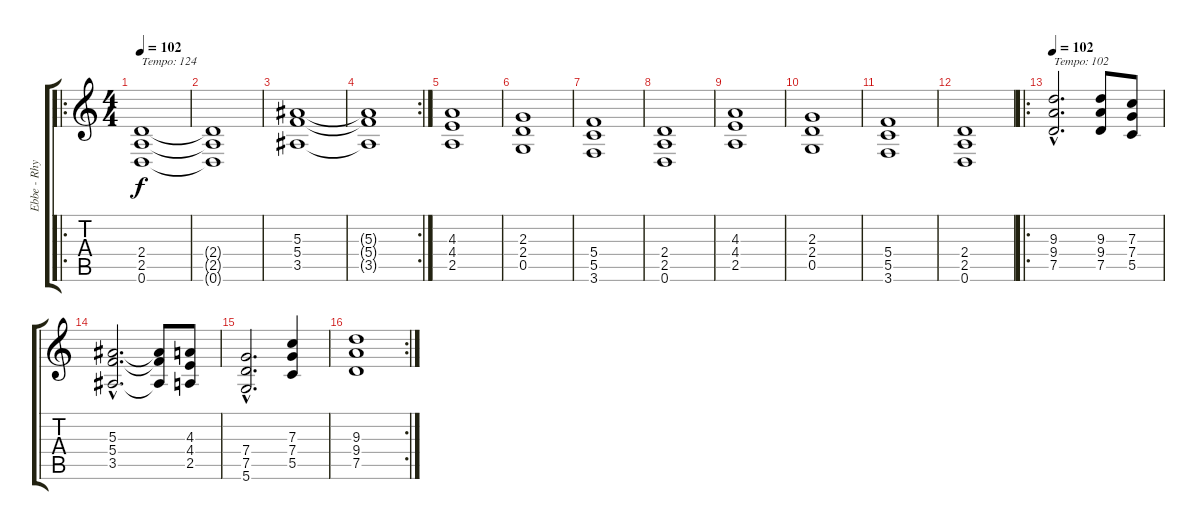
\track ("Ebbe - Rhythm/Lead" "Ebbe - Rhy") {instrument overdrivenguitar}
\staff {score tabs}
\tuning (D4 A3 F3 C3 G2 D2) {hide}
\ro
\ts (4 4)
\tempo 102
\tempo 124
\tempo 102
\clef g2
\ks c
(2.4 2.5 0.6).1{txt "Tempo: 124" dy f instrument overdrivenguitar} |
(2.4{t} 2.5{t} 0.6{t}).1 |
(5.3 5.4 3.5).1 |
\rc 2
(5.3{t} 5.4{t} 3.5{t}).1 |
(4.3 4.4 2.5).1 |
(2.3 2.4 0.5).1 |
(5.4 5.5 3.6).1 |
(2.4 2.5 0.6).1 |
(4.3 4.4 2.5).1 |
(2.3 2.4 0.5).1 |
(5.4 5.5 3.6).1 |
(2.4 2.5 0.6).1 |
\ro
\tempo 102
(9.3{hac} 9.4{hac} 7.5{hac}).2{d txt "Tempo: 102"} (9.3 9.4 7.5).8 (7.3 7.4 5.5).8 |
(5.3{hac} 5.4{hac} 3.5{hac}).2{d} (5.3{t} 5.4{t} 3.5{t}).8 (4.3 4.4 2.5).8 |
(7.4{hac} 7.5{hac} 5.6{hac}).2{d} (7.3 7.4 5.5).4 |
\rc 2
(9.3 9.4 7.5).1
